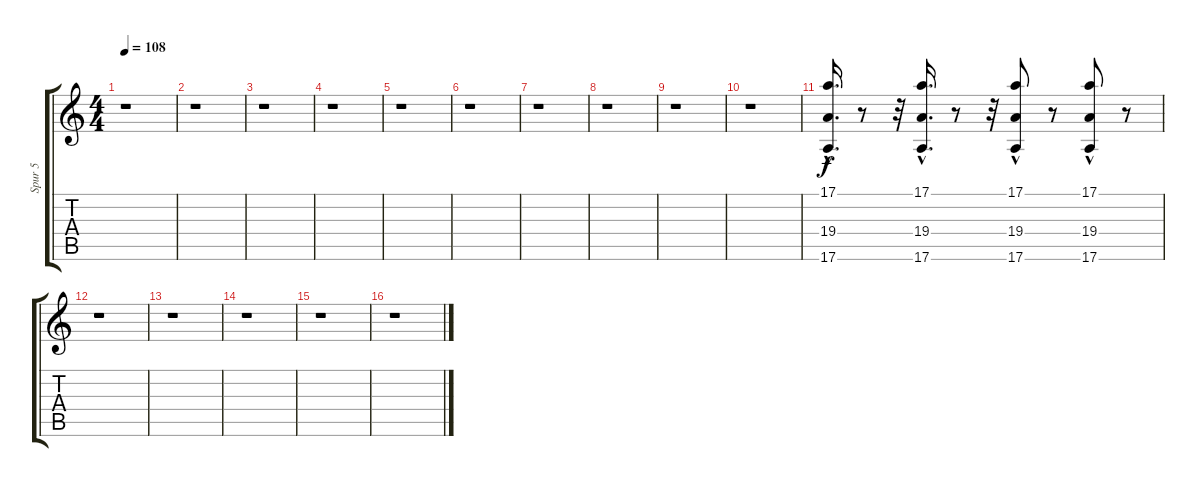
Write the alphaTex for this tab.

\track ("Spur 5" "Spur 5") {instrument brasssection}
\staff {score tabs}
\tuning (E4 B3 G3 D3 A2 E2) {hide}
\ts (4 4)
\tempo 108
\clef g2
\ks c
r.1{dy mp} |
r.1 |
r.1 |
r.1 |
r.1 |
r.1 |
r.1 |
r.1 |
r.1 |
r.1 |
(17.1{hac} 19.4{hac} 17.6{hac}).16{d dy f} r.8 r.32 (17.1{hac} 19.4{hac} 17.6{hac}).16{d} r.8 r.32 (17.1 19.4 17.6{hac}).8 r.8 (17.1 19.4 17.6{hac}).8 r.8 |
r.1 |
r.1 |
r.1 |
r.1 |
r.1
